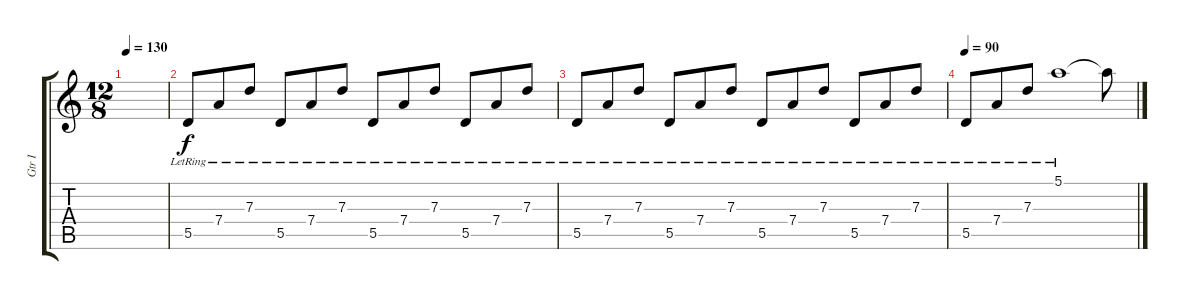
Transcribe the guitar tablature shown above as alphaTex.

\track ("Gtr I" "Gtr I") {instrument acousticguitarsteel}
\staff {score tabs}
\tuning (E4 B3 G3 D3 A2 D2) {hide}
\ts (12 8)
\tempo 130
\clef g2
\ks c
|
5.5{lr}.8 7.4{lr}.8 7.3{lr}.8 5.5{lr}.8 7.4{lr}.8 7.3{lr}.8 5.5{lr}.8 7.4{lr}.8 7.3{lr}.8 5.5{lr}.8 7.4{lr}.8 7.3{lr}.8 |
5.5{lr}.8 7.4{lr}.8 7.3{lr}.8 5.5{lr}.8 7.4{lr}.8 7.3{lr}.8 5.5{lr}.8 7.4{lr}.8 7.3{lr}.8 5.5{lr}.8 7.4{lr}.8 7.3{lr}.8 |
\tempo 90
5.5{lr}.8 7.4{lr}.8 7.3{lr}.8 5.1{lr}.1 5.1{t}.8
